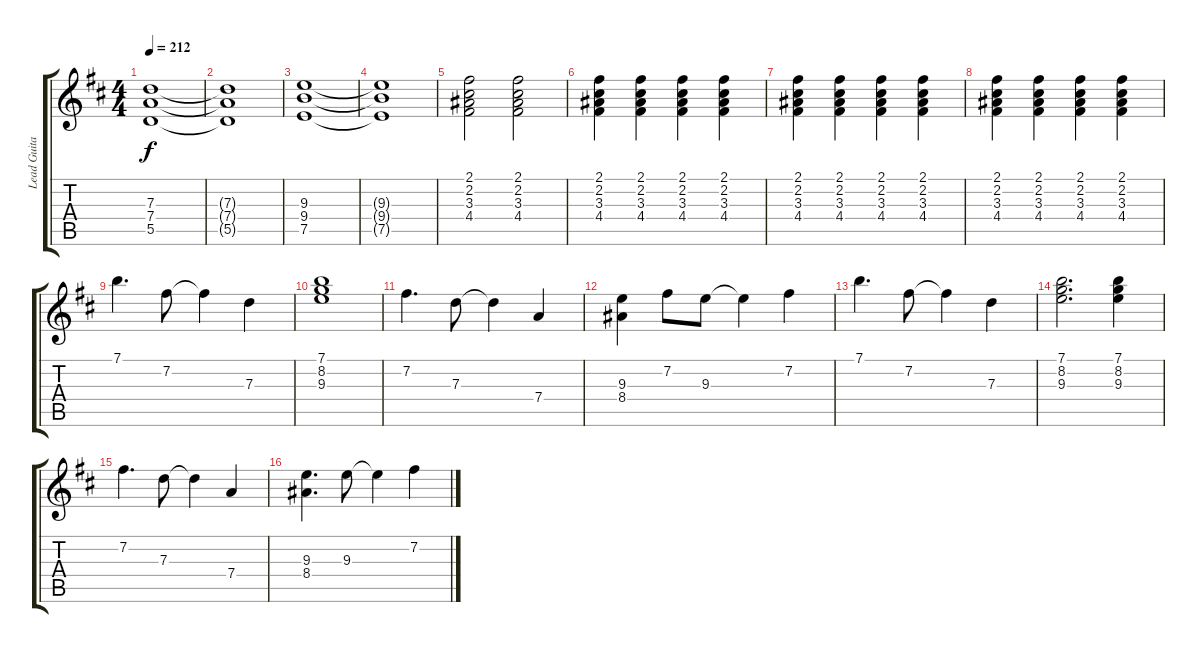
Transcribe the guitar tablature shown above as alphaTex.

\track ("Lead Guitar" "Lead Guita") {instrument overdrivenguitar}
\staff {score tabs}
\tuning (E4 B3 G3 D3 A2 E2) {hide}
\ts (4 4)
\tempo 212
\clef g2
\ks d
(7.3 7.4 5.5).1{dy f} |
(7.3{t} 7.4{t} 5.5{t}).1 |
(9.3 9.4 7.5).1 |
(9.3{t} 9.4{t} 7.5{t}).1 |
(2.1 2.2 3.3 4.4).2 (2.1 2.2 3.3 4.4).2 |
(2.1 2.2 3.3 4.4).4 (2.1 2.2 3.3 4.4).4 (2.1 2.2 3.3 4.4).4 (2.1 2.2 3.3 4.4).4 |
(2.1 2.2 3.3 4.4).4 (2.1 2.2 3.3 4.4).4 (2.1 2.2 3.3 4.4).4 (2.1 2.2 3.3 4.4).4 |
(2.1 2.2 3.3 4.4).4 (2.1 2.2 3.3 4.4).4 (2.1 2.2 3.3 4.4).4 (2.1 2.2 3.3 4.4).4 |
7.1.4{d} 7.2.8 7.2{t}.4 7.3.4 |
(7.1 8.2 9.3).1 |
7.2.4{d} 7.3.8 7.3{t}.4 7.4.4 |
(9.3 8.4).4 7.2.8 9.3.8 9.3{t}.4 7.2.4 |
7.1.4{d} 7.2.8 7.2{t}.4 7.3.4 |
(7.1 8.2 9.3).2{d} (7.1 8.2 9.3).4 |
7.2.4{d} 7.3.8 7.3{t}.4 7.4.4 |
(9.3 8.4).4{d} 9.3.8 9.3{t}.4 7.2.4
